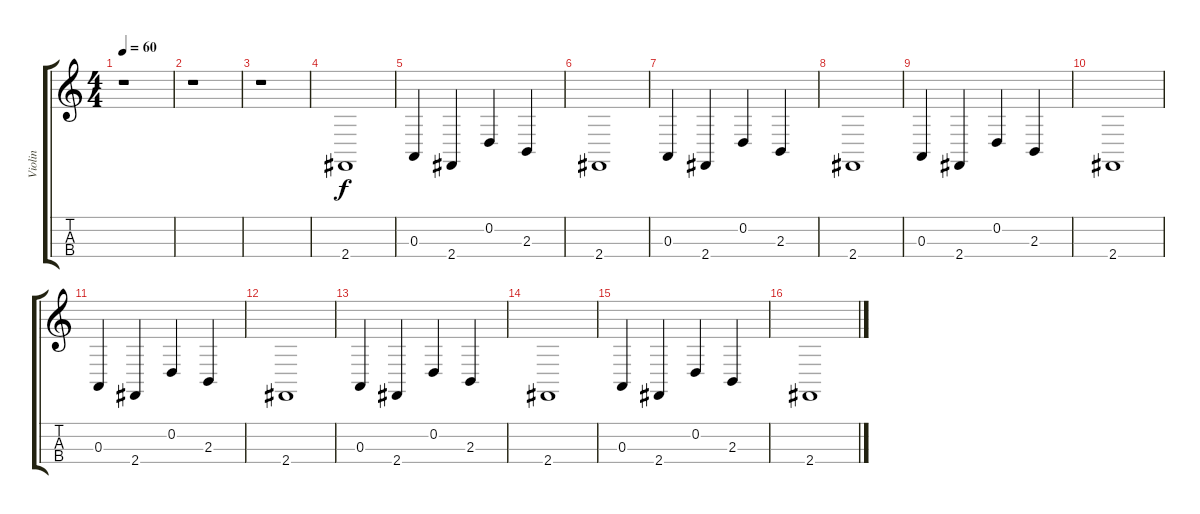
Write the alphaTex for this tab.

\track ("Violin " "Violin ") {instrument violin}
\staff {score tabs}
\tuning (G3 D3 A2 E2) {hide}
\ts (4 4)
\tempo 60
\clef g2
\ks c
r.1{dy f} |
r.1 |
r.1 |
2.4.1 |
0.3.4 2.4.4 0.2.4 2.3.4 |
2.4.1 |
0.3.4 2.4.4 0.2.4 2.3.4 |
2.4.1 |
0.3.4 2.4.4 0.2.4 2.3.4 |
2.4.1 |
0.3.4 2.4.4 0.2.4 2.3.4 |
2.4.1 |
0.3.4 2.4.4 0.2.4 2.3.4 |
2.4.1 |
0.3.4 2.4.4 0.2.4 2.3.4 |
2.4.1
